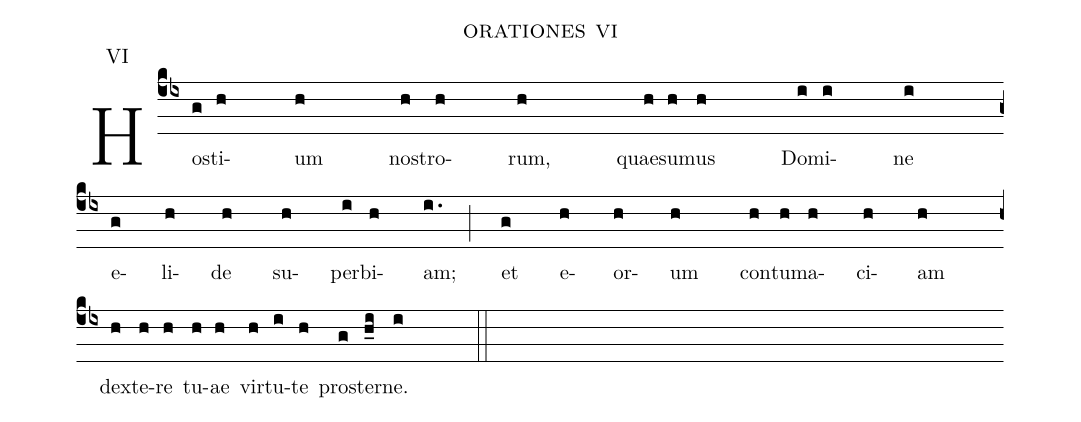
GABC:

name: orationes vi;
annotation: VI;
%%
(cb4) Hos(g)ti(h)um(h) nos(h)tro(h)rum,(h) quae(h)sum(h)us(h) Do(i)mi(i)ne(i) (z)
e(g)li(h)de(h) su(h)per(i)bi(h)am;(i.) (;) et(g) e(h)or(h)um(h) con(h)tu(h)ma(h)ci(h)am(h) (z)
dex(h)te(h)re(h) tu(h)ae(h) vir(h)tu(i)te(h) pro(g)ster(h_0i)ne.(i) (/[10]) (::) (/[25])
